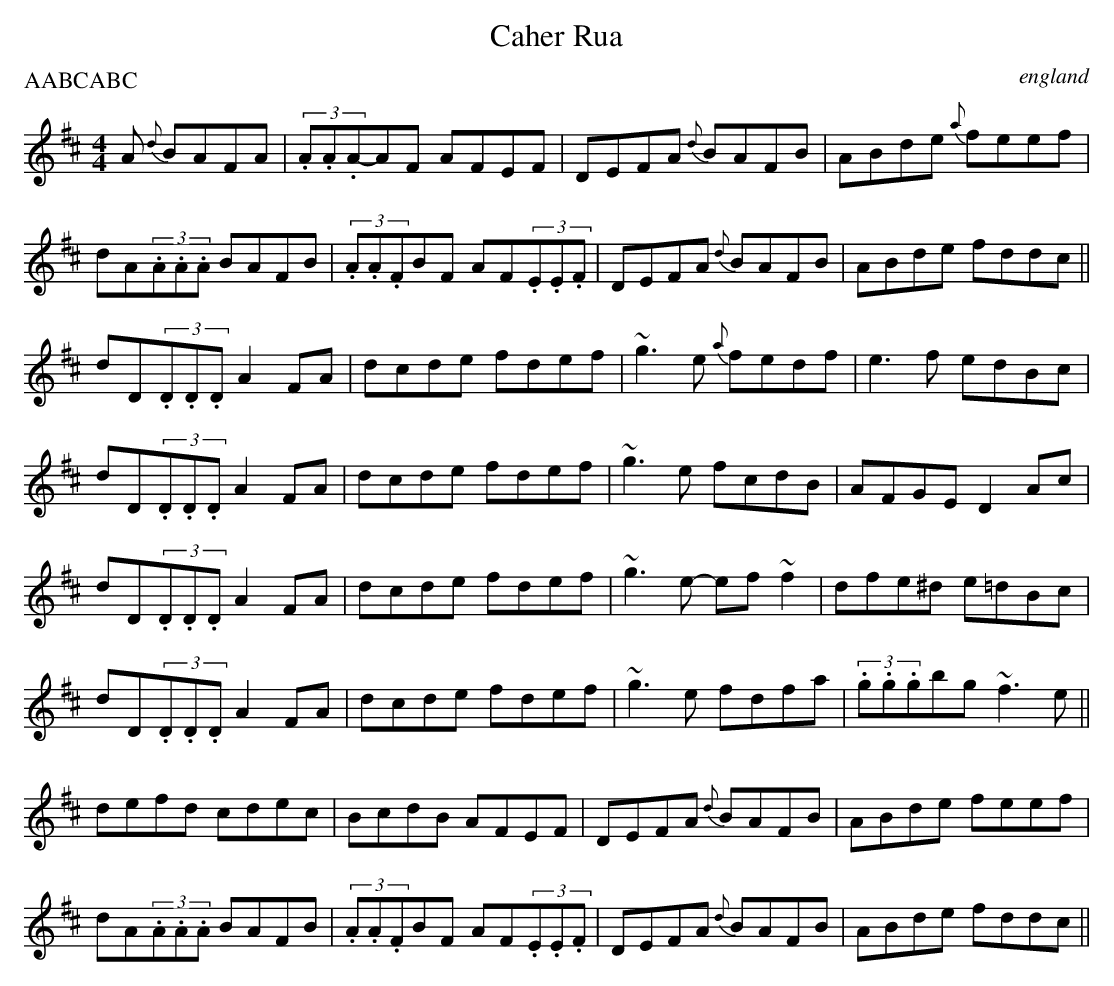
X:1
T:Caher Rua
O:england
M:4/4
L:1/8
P:AABCABC
K:D
+d3D3+A {d}BAFA | (3.A.A.A-AF AFEF | DEFA {d}BAFB | ABde {a}feef |
dA(3.A.A.A BAFB | (3.A.A.FBF AF(3.E.E.F | DEFA {d}BAFB | ABde fddc ||
dD(3.D.D.D A2FA | dcde fdef | ~g3e {a}fedf | e3f edBc |
dD(3.D.D.D A2FA | dcde fdef | ~g3e fcdB | AFGE D2Ac |
dD(3.D.D.D A2FA | dcde fdef | ~g3e- ef~f2 | dfe^d e=dBc |
dD(3.D.D.D A2FA | dcde fdef | ~g3e fdfa | (3.g.g.gbg ~f3e ||
defd cdec | BcdB AFEF | DEFA {d}BAFB | ABde feef |
dA(3.A.A.A BAFB | (3.A.A.FBF AF(3.E.E.F | DEFA {d}BAFB | ABde fddc ||
